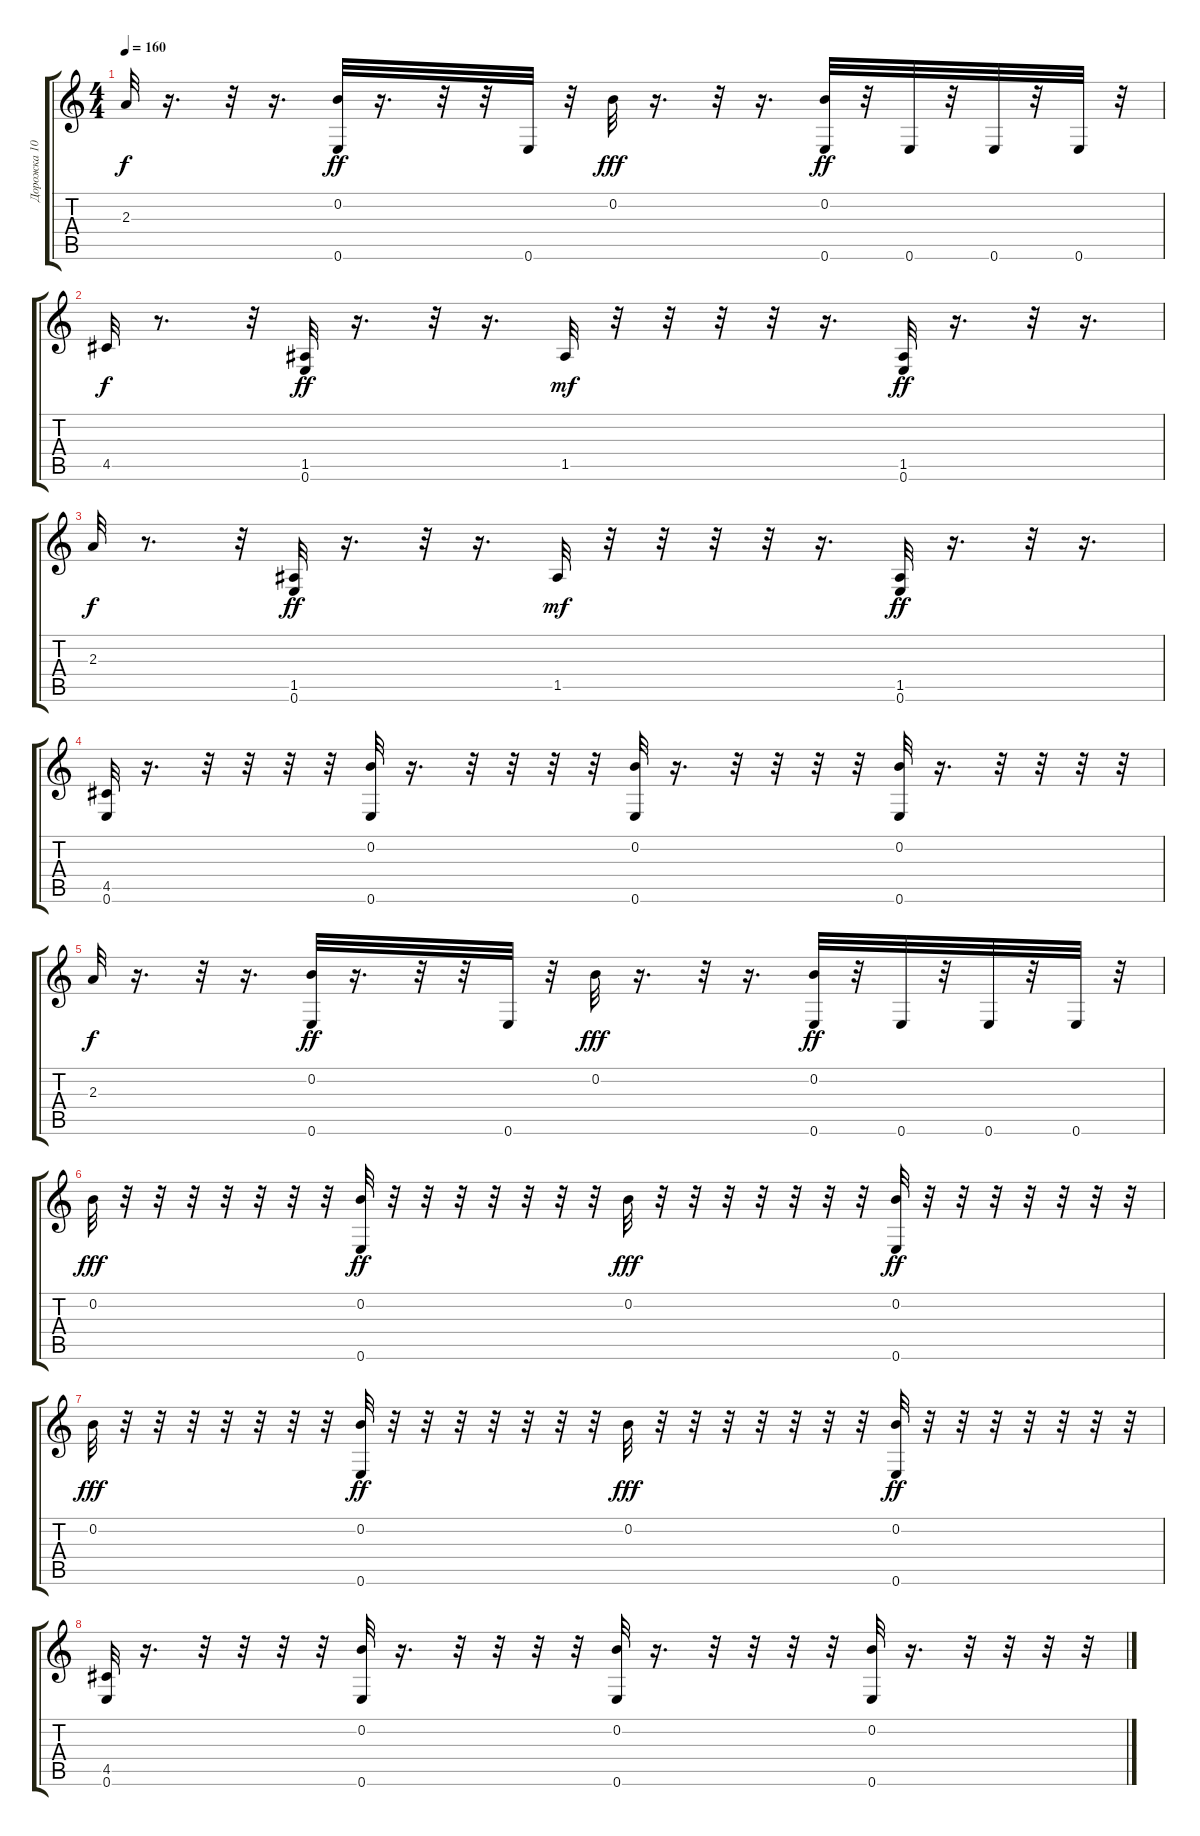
\track ("Дорожка 10" "Дорожка 10") {instrument acousticguitarnylon}
\staff {score tabs}
\tuning (E4 B3 G3 D3 A2 E2) {hide}
\ts (4 4)
\tempo 160
\clef g2
\ks c
2.3.32{dy f} r.16{d} r.32 r.16{d} (0.2 0.6).32{dy ff} r.16{d} r.32 r.32 0.6.32 r.32 0.2.32{dy fff} r.16{d} r.32 r.16{d} (0.2 0.6).32{dy ff} r.32 0.6.32 r.32 0.6.32 r.32 0.6.32 r.32 |
4.5.32{dy f} r.8{d} r.32 (1.5 0.6).32{dy ff} r.16{d} r.32 r.16{d} 1.5.32{dy mf} r.32 r.32 r.32 r.32 r.16{d} (1.5 0.6).32{dy ff} r.16{d} r.32 r.16{d} |
2.3.32{dy f} r.8{d} r.32 (1.5 0.6).32{dy ff} r.16{d} r.32 r.16{d} 1.5.32{dy mf} r.32 r.32 r.32 r.32 r.16{d} (1.5 0.6).32{dy ff} r.16{d} r.32 r.16{d} |
(4.5 0.6).32 r.16{d} r.32 r.32 r.32 r.32 (0.2 0.6).32 r.16{d} r.32 r.32 r.32 r.32 (0.2 0.6).32 r.16{d} r.32 r.32 r.32 r.32 (0.2 0.6).32 r.16{d} r.32 r.32 r.32 r.32 |
2.3.32{dy f} r.16{d} r.32 r.16{d} (0.2 0.6).32{dy ff} r.16{d} r.32 r.32 0.6.32 r.32 0.2.32{dy fff} r.16{d} r.32 r.16{d} (0.2 0.6).32{dy ff} r.32 0.6.32 r.32 0.6.32 r.32 0.6.32 r.32 |
0.2.32{dy fff} r.32 r.32 r.32 r.32 r.32 r.32 r.32 (0.2 0.6).32{dy ff} r.32 r.32 r.32 r.32 r.32 r.32 r.32 0.2.32{dy fff} r.32 r.32 r.32 r.32 r.32 r.32 r.32 (0.2 0.6).32{dy ff} r.32 r.32 r.32 r.32 r.32 r.32 r.32 |
0.2.32{dy fff} r.32 r.32 r.32 r.32 r.32 r.32 r.32 (0.2 0.6).32{dy ff} r.32 r.32 r.32 r.32 r.32 r.32 r.32 0.2.32{dy fff} r.32 r.32 r.32 r.32 r.32 r.32 r.32 (0.2 0.6).32{dy ff} r.32 r.32 r.32 r.32 r.32 r.32 r.32 |
(4.5 0.6).32 r.16{d} r.32 r.32 r.32 r.32 (0.2 0.6).32 r.16{d} r.32 r.32 r.32 r.32 (0.2 0.6).32 r.16{d} r.32 r.32 r.32 r.32 (0.2 0.6).32 r.16{d} r.32 r.32 r.32 r.32
